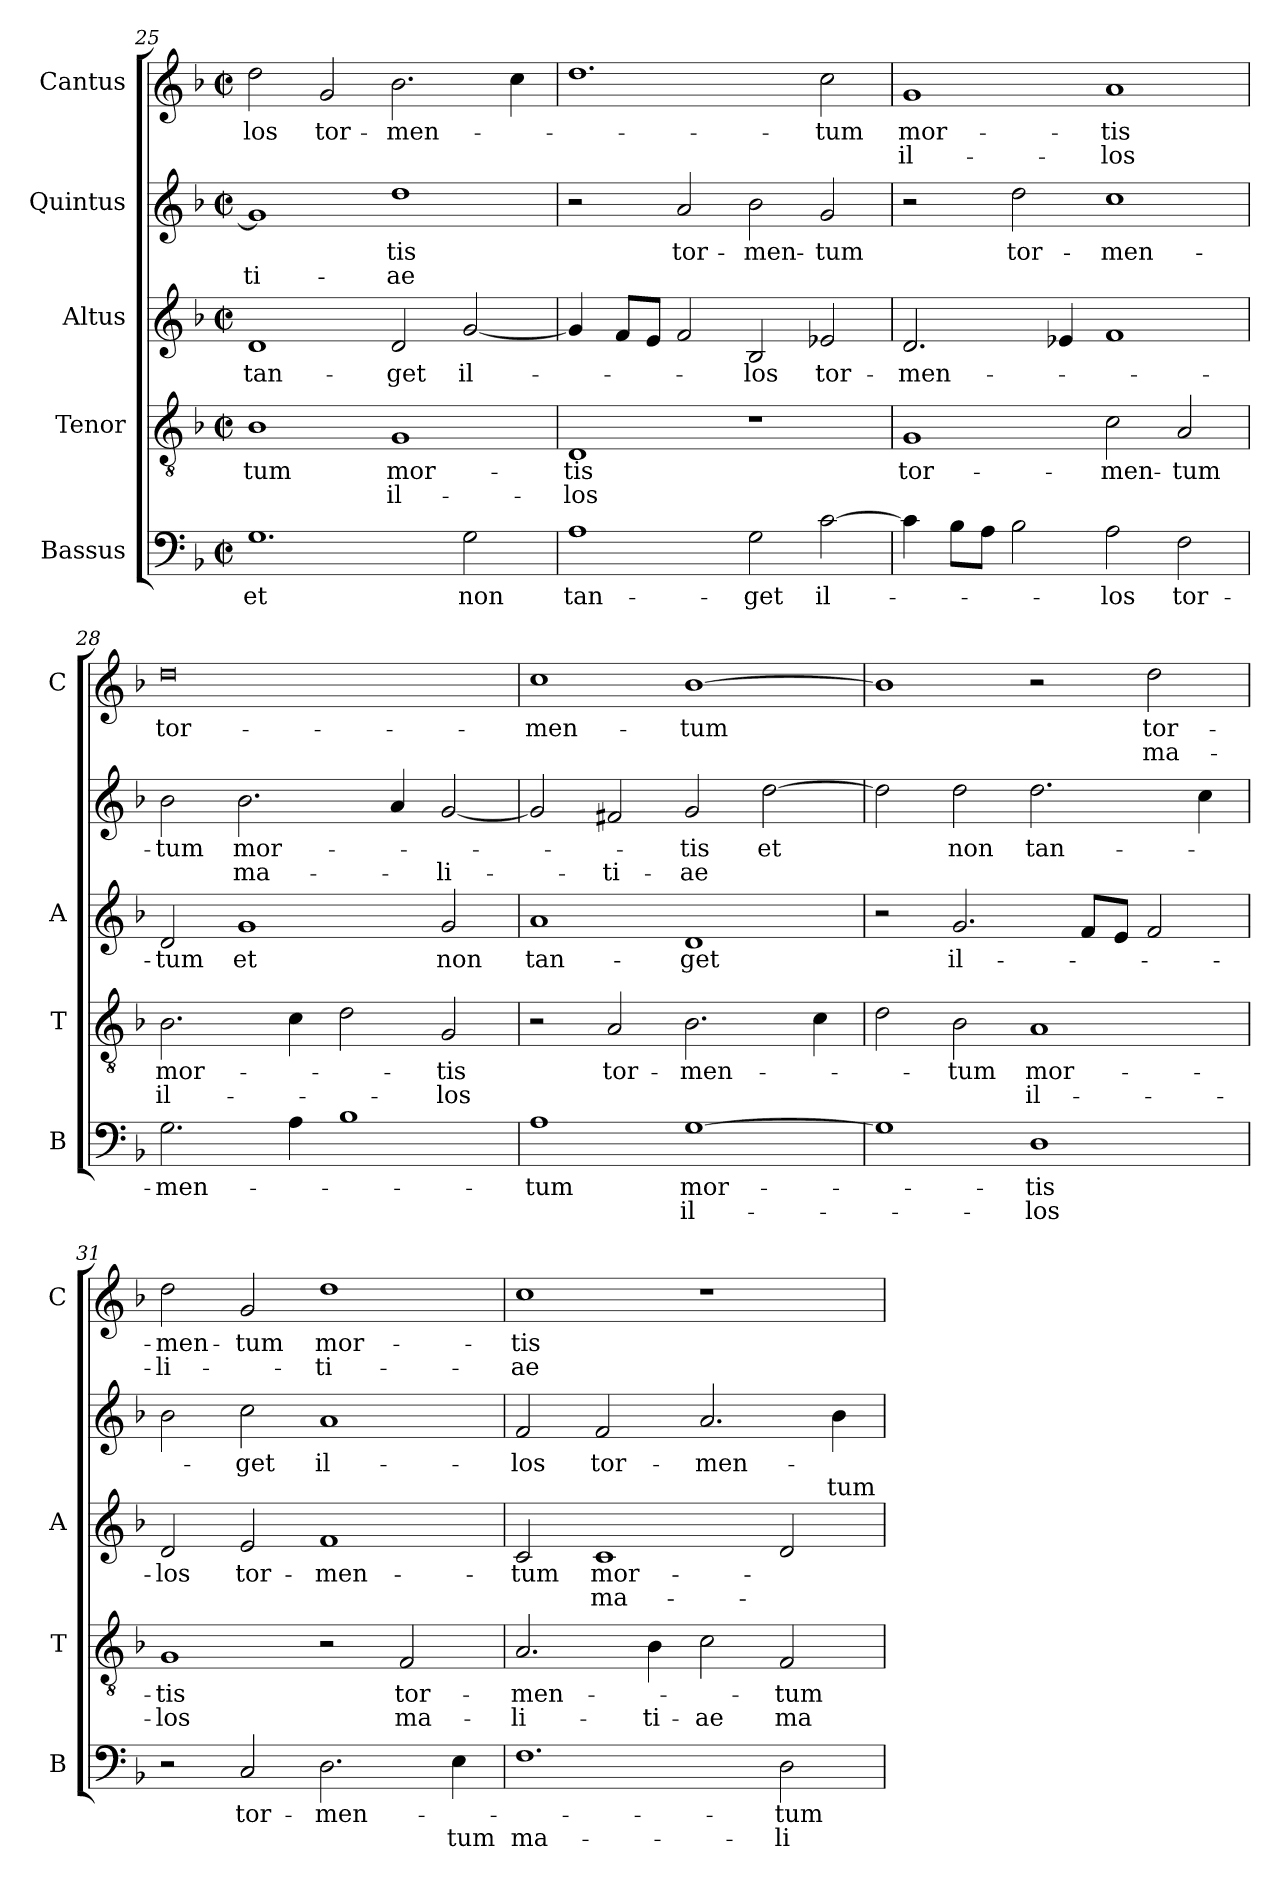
**kern	**text	**text	**kern	**text	**text	**kern	**text	**text	**kern	**text	**text	**kern	**text	**text
*part5	*part5	*part5	*part4	*part4	*part4	*part3	*part3	*part3	*part2	*part2	*part2	*part1	*part1	*part1
*staff5	*staff5	*staff5	*staff4	*staff4	*staff4	*staff3	*staff3	*staff3	*staff2	*staff2	*staff2	*staff1	*staff1	*staff1
*I"Bassus	*	*	*I"Tenor	*	*	*I"Altus	*	*	*I"Quintus	*	*	*I"Cantus	*	*
*I'B	*	*	*I'T	*	*	*I'A	*	*	*	*	*	*I'C	*	*
*clefF4	*	*	*clefGv2	*	*	*clefG2	*	*	*clefG2	*	*	*clefG2	*	*
*k[b-]	*	*	*k[b-]	*	*	*k[b-]	*	*	*k[b-]	*	*	*k[b-]	*	*
*F:	*	*	*F:	*	*	*F:	*	*	*F:	*	*	*F:	*	*
*M2/2	*	*	*M2/2	*	*	*M2/2	*	*	*M2/2	*	*	*M2/2	*	*
*met(c|)	*	*	*met(c|)	*	*	*met(c|)	*	*	*met(c|)	*	*	*met(c|)	*	*
=25	=25	=25	=25	=25	=25	=25	=25	=25	=25	=25	=25	=25	=25	=25
!	!LO:LY:b	!	!	!LO:LY:b	!	!	!LO:LY:b	!	!	!	!LO:LY:b	!	!LO:LY:b	!
1.G	et	.	1B-	-tum	.	1d	tan-	.	1g]	.	-ti-	2dd\	-los	.
!	!	!	!	!	!	!	!	!	!	!	!	!	!LO:LY:b	!
.	.	.	.	.	.	.	.	.	.	.	.	2g/	tor-	.
!	!	!	!	!LO:LY:b	!LO:LY:b	!	!LO:LY:b	!	!	!LO:LY:b	!LO:LY:b	!	!LO:LY:b	!
.	.	.	1G	mor-	il-	2d/	-get	.	1dd	-tis	-ae	2.b-\	-men-	.
!	!LO:LY:b	!	!	!	!	!	!LO:LY:b	!	!	!	!	!	!	!
2G\	non	.	.	.	.	[2g/	il-	.	.	.	.	.	.	.
.	.	.	.	.	.	.	.	.	.	.	.	4cc\	.	.
=26	=26	=26	=26	=26	=26	=26	=26	=26	=26	=26	=26	=26	=26	=26
!	!LO:LY:b	!	!	!LO:LY:b	!LO:LY:b	!	!	!	!	!	!	!	!	!
1A	tan-	.	1D	-tis	-los	4g/]	.	.	2r	.	.	1.dd	.	.
.	.	.	.	.	.	8f/L	.	.	.	.	.	.	.	.
.	.	.	.	.	.	8e/J	.	.	.	.	.	.	.	.
!	!	!	!	!	!	!	!	!	!	!LO:LY:b	!	!	!	!
.	.	.	.	.	.	2f/	.	.	2a/	tor-	.	.	.	.
!	!LO:LY:b	!	!	!	!	!	!LO:LY:b	!	!	!LO:LY:b	!	!	!	!
2G\	-get	.	1r	.	.	2B-/	-los	.	2b-\	-men-	.	.	.	.
!	!LO:LY:b	!	!	!	!	!	!LO:LY:b	!	!	!LO:LY:b	!	!	!LO:LY:b	!
[2c\	il-	.	.	.	.	2e-X/	tor-	.	2g/	-tum	.	2cc\	-tum	.
!!LO:LB:g=z
=27	=27	=27	=27	=27	=27	=27	=27	=27	=27	=27	=27	=27	=27	=27
!	!	!	!	!LO:LY:b	!	!	!LO:LY:b	!	!	!	!	!	!LO:LY:b	!LO:LY:b
4c\]	.	.	1G	tor-	.	2.d/	-men-	.	2r	.	.	1g	mor-	il-
8B-\L	.	.	.	.	.	.	.	.	.	.	.	.	.	.
8A\J	.	.	.	.	.	.	.	.	.	.	.	.	.	.
!	!	!	!	!	!	!	!	!	!	!LO:LY:b	!	!	!	!
2B-\	.	.	.	.	.	.	.	.	2dd\	tor-	.	.	.	.
.	.	.	.	.	.	4e-X/	.	.	.	.	.	.	.	.
!	!LO:LY:b	!	!	!LO:LY:b	!	!	!	!	!	!LO:LY:b	!	!	!LO:LY:b	!LO:LY:b
2A\	-los	.	2c\	-men-	.	1f	.	.	1cc	-men-	.	1a	-tis	-los
!	!LO:LY:b	!	!	!LO:LY:b	!	!	!	!	!	!	!	!	!	!
2F\	tor-	.	2A/	-tum	.	.	.	.	.	.	.	.	.	.
=28	=28	=28	=28	=28	=28	=28	=28	=28	=28	=28	=28	=28	=28	=28
!	!LO:LY:b	!	!	!LO:LY:b	!LO:LY:b	!	!LO:LY:b	!	!	!LO:LY:b	!	!	!LO:LY:b	!
2.G\	-men-	.	2.B-\	mor-	il-	2d/	-tum	.	2b-\	-tum	.	0dd	tor-	.
!	!	!	!	!	!	!	!LO:LY:b	!	!	!LO:LY:b	!LO:LY:b	!	!	!
.	.	.	.	.	.	1g	et	.	2.b-\	mor-	ma-	.	.	.
4A\	.	.	4c\	.	.	.	.	.	.	.	.	.	.	.
1B-	.	.	2d\	.	.	.	.	.	.	.	.	.	.	.
.	.	.	.	.	.	.	.	.	4a/	.	.	.	.	.
!	!	!	!	!LO:LY:b	!LO:LY:b	!	!LO:LY:b	!	!	!	!LO:LY:b	!	!	!
.	.	.	2G/	-tis	-los	2g/	non	.	[2g/	.	-li-	.	.	.
=29	=29	=29	=29	=29	=29	=29	=29	=29	=29	=29	=29	=29	=29	=29
!	!LO:LY:b	!	!	!	!	!	!LO:LY:b	!	!	!	!	!	!LO:LY:b	!
1A	-tum	.	2r	.	.	1a	tan-	.	2g/]	.	.	1cc	-men-	.
!	!	!	!	!LO:LY:b	!	!	!	!	!	!	!LO:LY:b	!	!	!
.	.	.	2A/	tor-	.	.	.	.	2f#X/	.	-ti-	.	.	.
!	!LO:LY:b	!LO:LY:b	!	!LO:LY:b	!	!	!LO:LY:b	!	!	!LO:LY:b	!LO:LY:b	!	!LO:LY:b	!
[1G	mor-	il-	2.B-\	-men-	.	1d	-get	.	2g/	-tis	-ae	[1b-	-tum	.
!	!	!	!	!	!	!	!	!	!	!LO:LY:b	!	!	!	!
.	.	.	.	.	.	.	.	.	[2dd\	et	.	.	.	.
.	.	.	4c\	.	.	.	.	.	.	.	.	.	.	.
=30	=30	=30	=30	=30	=30	=30	=30	=30	=30	=30	=30	=30	=30	=30
1G]	.	.	2d\	.	.	2r	.	.	2dd\]	.	.	1b-]	.	.
!	!	!	!	!LO:LY:b	!	!	!LO:LY:b	!	!	!LO:LY:b	!	!	!	!
.	.	.	2B-\	-tum	.	2.g/	il-	.	2dd\	non	.	.	.	.
!	!LO:LY:b	!LO:LY:b	!	!LO:LY:b	!LO:LY:b	!	!	!	!	!LO:LY:b	!	!	!	!
1D	-tis	-los	1A	mor-	il-	.	.	.	2.dd\	tan-	.	2r	.	.
.	.	.	.	.	.	8f/L	.	.	.	.	.	.	.	.
.	.	.	.	.	.	8e/J	.	.	.	.	.	.	.	.
!	!	!	!	!	!	!	!	!	!	!	!	!	!LO:LY:b	!LO:LY:b
.	.	.	.	.	.	2f/	.	.	.	.	.	2dd\	tor-	ma-
.	.	.	.	.	.	.	.	.	4cc\	.	.	.	.	.
!!LO:LB:g=z
=31	=31	=31	=31	=31	=31	=31	=31	=31	=31	=31	=31	=31	=31	=31
!	!	!	!	!LO:LY:b	!LO:LY:b	!	!LO:LY:b	!	!	!	!	!	!LO:LY:b	!LO:LY:b
2r	.	.	1G	-tis	-los	2d/	-los	.	2b-\	.	.	2dd\	-men-	-li-
!	!LO:LY:b	!	!	!	!	!	!LO:LY:b	!	!	!LO:LY:b	!	!	!LO:LY:b	!
2C/	tor-	.	.	.	.	2e/	tor-	.	2cc\	-get	.	2g/	-tum	.
!	!LO:LY:b	!	!	!	!	!	!LO:LY:b	!	!	!LO:LY:b	!	!	!LO:LY:b	!LO:LY:b
2.D\	-men-	.	2r	.	.	1f	-men-	.	1a	il-	.	1dd	mor-	-ti-
!	!	!	!	!LO:LY:b	!LO:LY:b	!	!	!	!	!	!	!	!	!
.	.	.	2F/	tor-	ma-	.	.	.	.	.	.	.	.	.
!	!	!LO:LY:b	!	!	!	!	!	!	!	!	!	!	!	!
4E\	.	tum	.	.	.	.	.	.	.	.	.	.	.	.
=32	=32	=32	=32	=32	=32	=32	=32	=32	=32	=32	=32	=32	=32	=32
!	!	!LO:LY:b	!	!LO:LY:b	!LO:LY:b	!	!LO:LY:b	!	!	!LO:LY:b	!	!	!LO:LY:b	!LO:LY:b
1.F	.	ma-	2.A/	-men-	-li-	2c/	-tum	.	2f/	-los	.	1cc	-tis	-ae
!	!	!	!	!	!	!	!LO:LY:b	!LO:LY:b	!	!LO:LY:b	!	!	!	!
.	.	.	.	.	.	1c	mor-	ma-	2f/	tor-	.	.	.	.
!	!	!	!	!	!LO:LY:b	!	!	!	!	!	!	!	!	!
.	.	.	4B-\	.	-ti-	.	.	.	.	.	.	.	.	.
!	!	!	!	!	!LO:LY:b	!	!	!	!	!LO:LY:b	!	!	!	!
.	.	.	2c\	.	-ae	.	.	.	2.a/	-men-	.	1r	.	.
!	!LO:LY:b	!LO:LY:b	!	!LO:LY:b	!LO:LY:b	!	!	!	!	!	!	!	!	!
2D\	-tum	-li-	2F/	-tum	ma-	2d/	.	.	.	.	.	.	.	.
!	!	!	!	!	!	!	!	!	!	!	!LO:LY:b	!	!	!
.	.	.	.	.	.	.	.	.	4b-\	.	tum	.	.	.
=	=	=	=	=	=	=	=	=	=	=	=	=	=	=
*-	*-	*-	*-	*-	*-	*-	*-	*-	*-	*-	*-	*-	*-	*-
